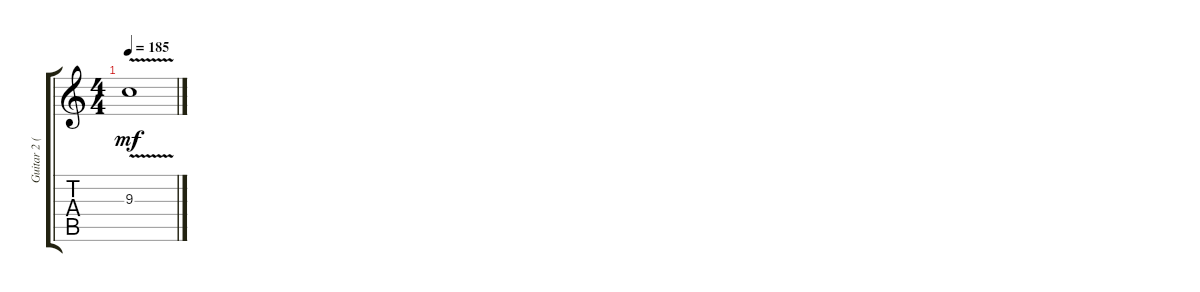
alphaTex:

\track ("Guitar 2 (Lead)" "Guitar 2 (") {instrument distortionguitar}
\staff {score tabs}
\tuning (C4 G3 Eb3 Bb2 F2 C2) {hide}
\ts (4 4)
\tempo 185
\clef g2
\ks c
9.3{v}.1{dy mf}
